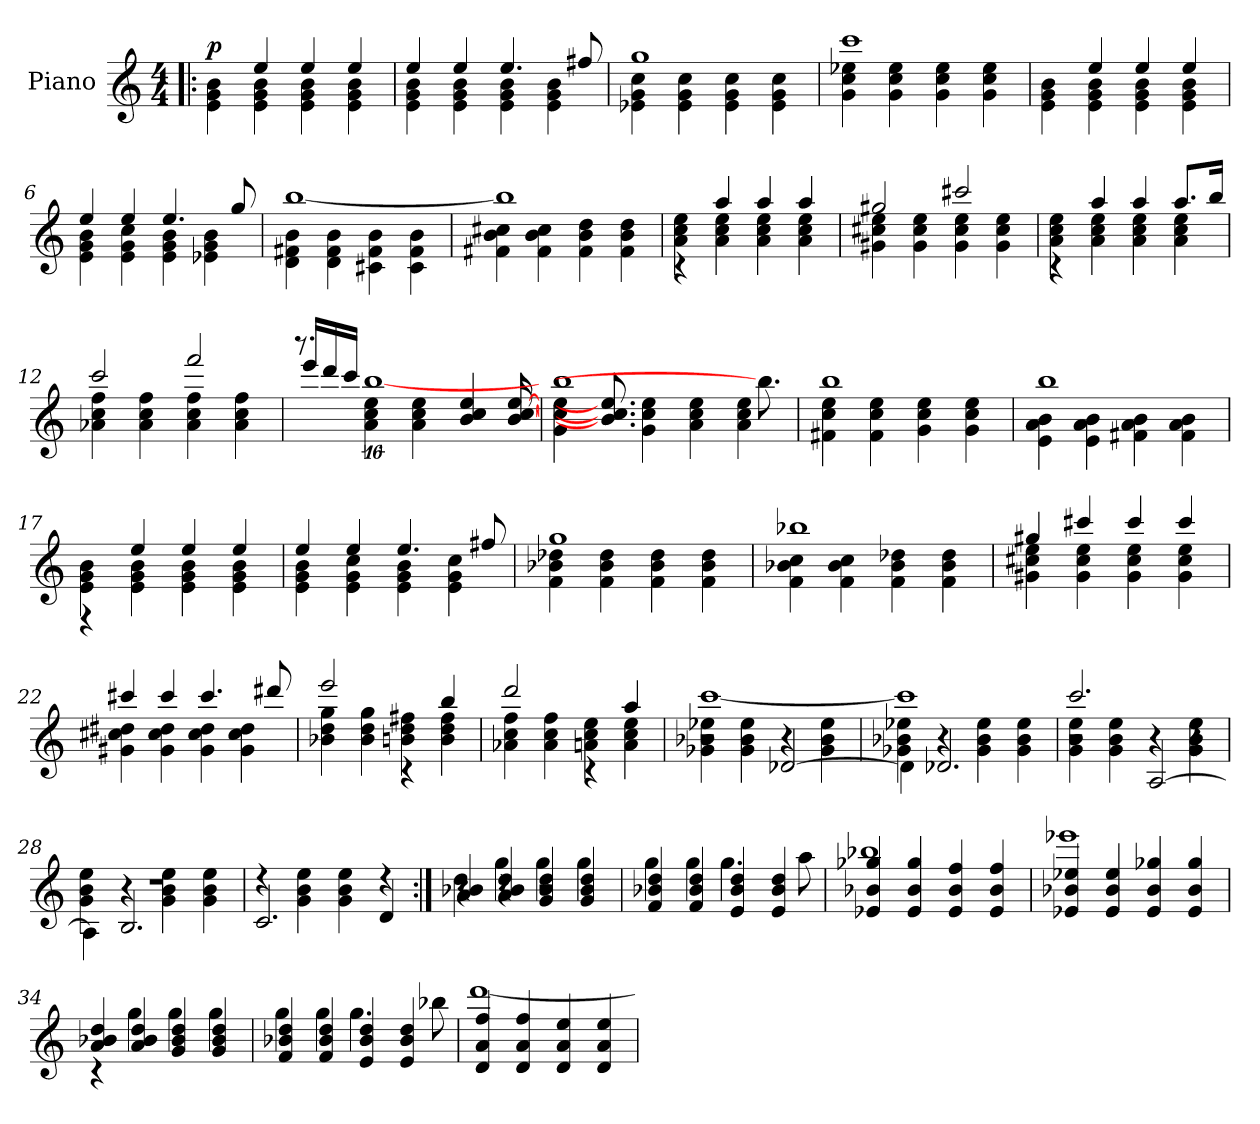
**kern	**dynam
*part1	*part1
*staff1	*staff1
*I"Piano	*
*I'Pno.	*
*clefG2	*
*k[]	*
*M4/4	*
*MM80	*
=1!|:	=1!|:
*^	*
!	!	!LO:DY:a
4e\ 4g\ 4b\	4ryy	p
4e\ 4g\ 4b\	4ee/	.
4e\ 4g\ 4b\	4ee/	.
4e\ 4g\ 4b\	4ee/	.
=2	=2	=2
4e\ 4g\ 4b\	4ee/	.
4e\ 4g\ 4b\	4ee/	.
4e\ 4g\ 4b\	4.ee/	.
4e\ 4g\ 4b\	.	.
.	8ff#X/	.
=3	=3	=3
4e-X\ 4g\ 4cc\	1gg	.
4e-\ 4g\ 4cc\	.	.
4e-\ 4g\ 4cc\	.	.
4e-\ 4g\ 4cc\	.	.
=4	=4	=4
4g\ 4cc\ 4ee-X\	1ccc	.
4g\ 4cc\ 4ee-\	.	.
4g\ 4cc\ 4ee-\	.	.
4g\ 4cc\ 4ee-\	.	.
!!LO:LB:g=z	!!
=5	=5	=5
4e\ 4g\ 4b\	4ryy	.
4e\ 4g\ 4b\	4ee/	.
4e\ 4g\ 4b\	4ee/	.
4e\ 4g\ 4b\	4ee/	.
=6	=6	=6
4e\ 4g\ 4b\	4ee/	.
4e\ 4g\ 4cc\	4ee/	.
4e\ 4g\ 4b\	4.ee/	.
4e-X\ 4g\ 4b\	.	.
.	8gg/	.
=7	=7	=7
4d\ 4f#X\ 4b\	[1bb	.
4d\ 4f#\ 4b\	.	.
4c#X\ 4f#\ 4b\	.	.
4c#\ 4f#\ 4b\	.	.
=8	=8	=8
4f#X\ 4b\ 4cc#X\	1bb]	.
4f#\ 4b\ 4cc#\	.	.
4f#\ 4b\ 4dd\	.	.
4f#\ 4b\ 4dd\	.	.
=9	=9	=9
4a\ 4cc\ 4ee\	4r	.
4a\ 4cc\ 4ee\	4aa/	.
4a\ 4cc\ 4ee\	4aa/	.
4a\ 4cc\ 4ee\	4aa/	.
!!LO:LB:g=z	!!
=10	=10	=10
4g#X\ 4cc#X\ 4ee\	2gg#X/	.
4g#\ 4cc#\ 4ee\	.	.
4g#\ 4cc#\ 4ee\	2ccc#X/	.
4g#\ 4cc#\ 4ee\	.	.
=11	=11	=11
4a\ 4cc\ 4ee\	4r	.
4a\ 4cc\ 4ee\	4aa/	.
4a\ 4cc\ 4ee\	4aa/	.
4a\ 4cc\ 4ee\	8.aa/L	.
.	16bb/Jk	.
=12	=12	=12
4a-X\ 4cc\ 4ff\	2ccc/	.
4a-\ 4cc\ 4ff\	.	.
4a-\ 4cc\ 4ff\	2fff/	.
4a-\ 4cc\ 4ff\	.	.
=13	=13	=13
8.r	16eee/LL	.
.	16ddd/	.
.	16ccc/JJ	.
4a\ 4cc\ 4ee\	[16%13bb	.
4a\ 4cc\ 4ee\	.	.
4b/ 4cc/ 4ee/	.	.
[16b/ [16cc/ [16ee/	.	.
!!LO:LB:g=z	!!
=14	=14	=14
4g\ 4cc\ 4ee\	1bb	.
8.b/] 8.cc/] 8.ee/]	.	.
4g\ 4cc\ 4ee\	.	.
4a\ 4cc\ 4ee\	.	.
4a\ 4cc\ 4ee\	.	.
.	8.bb]	.
=15	=15	=15
4f#X\ 4cc\ 4ee\	1bb	.
4f#\ 4cc\ 4ee\	.	.
4g\ 4cc\ 4ee\	.	.
4g\ 4cc\ 4ee\	.	.
=16	=16	=16
4e\ 4a\ 4b\	1bb	.
4e\ 4a\ 4b\	.	.
4f#X\ 4a\ 4b\	.	.
4f#\ 4a\ 4b\	.	.
=17	=17	=17
4e\ 4g\ 4b\	4r	.
4e\ 4g\ 4b\	4ee/	.
4e\ 4g\ 4b\	4ee/	.
4e\ 4g\ 4b\	4ee/	.
!!LO:LB:g=z	!!
=18	=18	=18
4e\ 4g\ 4b\	4ee/	.
4e\ 4g\ 4cc\	4ee/	.
4e\ 4g\ 4b\	4.ee/	.
4e\ 4g\ 4cc\	.	.
.	8ff#X/	.
=19	=19	=19
4f\ 4b-X\ 4dd-X\	1gg	.
4f\ 4b-\ 4dd-\	.	.
4f\ 4b-\ 4dd-\	.	.
4f\ 4b-\ 4dd-\	.	.
=20	=20	=20
4f\ 4b-X\ 4cc\	1bb-X	.
4f\ 4b-\ 4cc\	.	.
4f\ 4b-\ 4dd-X\	.	.
4f\ 4b-\ 4dd-\	.	.
=21	=21	=21
4g#X\ 4cc#X\ 4ee\	4gg#X/	.
4g#\ 4cc#\ 4ee\	4ccc#X/	.
4g#\ 4cc#\ 4ee\	4ccc#/	.
4g#\ 4cc#\ 4ee\	4ccc#/	.
!!LO:LB:g=z	!!
=22	=22	=22
4g#X\ 4cc#X\ 4dd#X\	4ccc#X/	.
4g#\ 4cc#\ 4dd#\	4ccc#/	.
4g#\ 4cc#\ 4dd#\	4.ccc#/	.
4g#\ 4cc#\ 4dd#\	.	.
.	8ddd#X/	.
=23	=23	=23
4b-X\ 4dd\ 4gg\	2eee/	.
4b-\ 4dd\ 4gg\	.	.
4bn\ 4dd\ 4ff#X\	4r	.
4b\ 4dd\ 4ff#\	4bb/	.
=24	=24	=24
4a-X\ 4cc\ 4ff\	2ddd/	.
4a-\ 4cc\ 4ff\	.	.
4an\ 4cc\ 4ee\	4r	.
4a\ 4cc\ 4ee\	4aa/	.
=25	=25	=25
*	*^	*
4g-X\ 4b-X\ 4ee-X\	[1ccc	2r	.
4g-\ 4b-\ 4ee-\	.	.	.
4r	.	[2d-X/	.
4g-\ 4b-\ 4ee-\	.	.	.
!!LO:LB:g=z	!!	!!
=26	=26	=26	=26
4g-X\ 4b-X\ 4ee-X\	1ccc]	4d-\]	.
4r	.	2.d-X/	.
4g-\ 4b-\ 4ee-\	.	.	.
4g-\ 4b-\ 4ee-\	.	.	.
=27	=27	=27	=27
4g\ 4b\ 4ee\	2.ccc/	2r	.
4g\ 4b\ 4ee\	.	.	.
4r	.	[2A/	.
4g\ 4b\ 4ee\	4r	.	.
=28	=28	=28	=28
4g\ 4b\ 4ee\	1r	4A\]	.
4r	.	2.B/	.
4g\ 4b\ 4ee\	.	.	.
4g\ 4b\ 4ee\	.	.	.
*	*v	*v	*
=29	=29	=29
4r	2.c/	.
4g\ 4b\ 4ee\	.	.
4g\ 4b\ 4ee\	.	.
4r	4d/	.
!!LO:LB:g=z	!!
=30:|!	=30:|!	=30:|!
*	*^	*
4a/ 4b-X/	4dd\	4r	.
4a/ 4b-/ 4dd/	4gg\	4r	.
4g/ 4b-/ 4dd/	4gg\	2r	.
4g/ 4b-/ 4dd/	4gg\	.	.
*	*v	*v	*
=31	=31	=31
4f/ 4b-X/ 4dd/	4gg\	.
4f/ 4b-/ 4dd/	4gg\	.
4e/ 4b-/ 4dd/	4.gg\	.
4e/ 4b-/ 4dd/	.	.
.	8aa\	.
=32	=32	=32
4e-X/ 4b-X/ 4gg-X/	1bb-X	.
4e-/ 4b-/ 4gg-/	.	.
4e-/ 4b-/ 4ff/	.	.
4e-/ 4b-/ 4ff/	.	.
=33	=33	=33
4e-X/ 4b-X/ 4ee-X/	1eee-X	.
4e-/ 4b-/ 4ee-/	.	.
4e-/ 4b-/ 4gg-X/	.	.
4e-/ 4b-/ 4gg-/	.	.
=34	=34	=34
4a/ 4b-X/ 4dd/	4r	.
4a/ 4b-/ 4dd/	4gg\	.
4g/ 4b-/ 4dd/	4gg\	.
4g/ 4b-/ 4dd/	4gg\	.
=35	=35	=35
4f/ 4b-X/ 4dd/	4gg\	.
4f/ 4b-/ 4dd/	4gg\	.
4e/ 4b-/ 4dd/	4.gg\	.
4e/ 4b-/ 4dd/	.	.
.	8bb-X\	.
!!LO:LB:g=z	!!
=36	=36	=36
4d/ 4a/ 4ff/	[1ddd	.
4d/ 4a/ 4ff/	.	.
4d/ 4a/ 4ee/	.	.
4d/ 4a/ 4ee/	.	.
*v	*v	*
=	=
*-	*-
